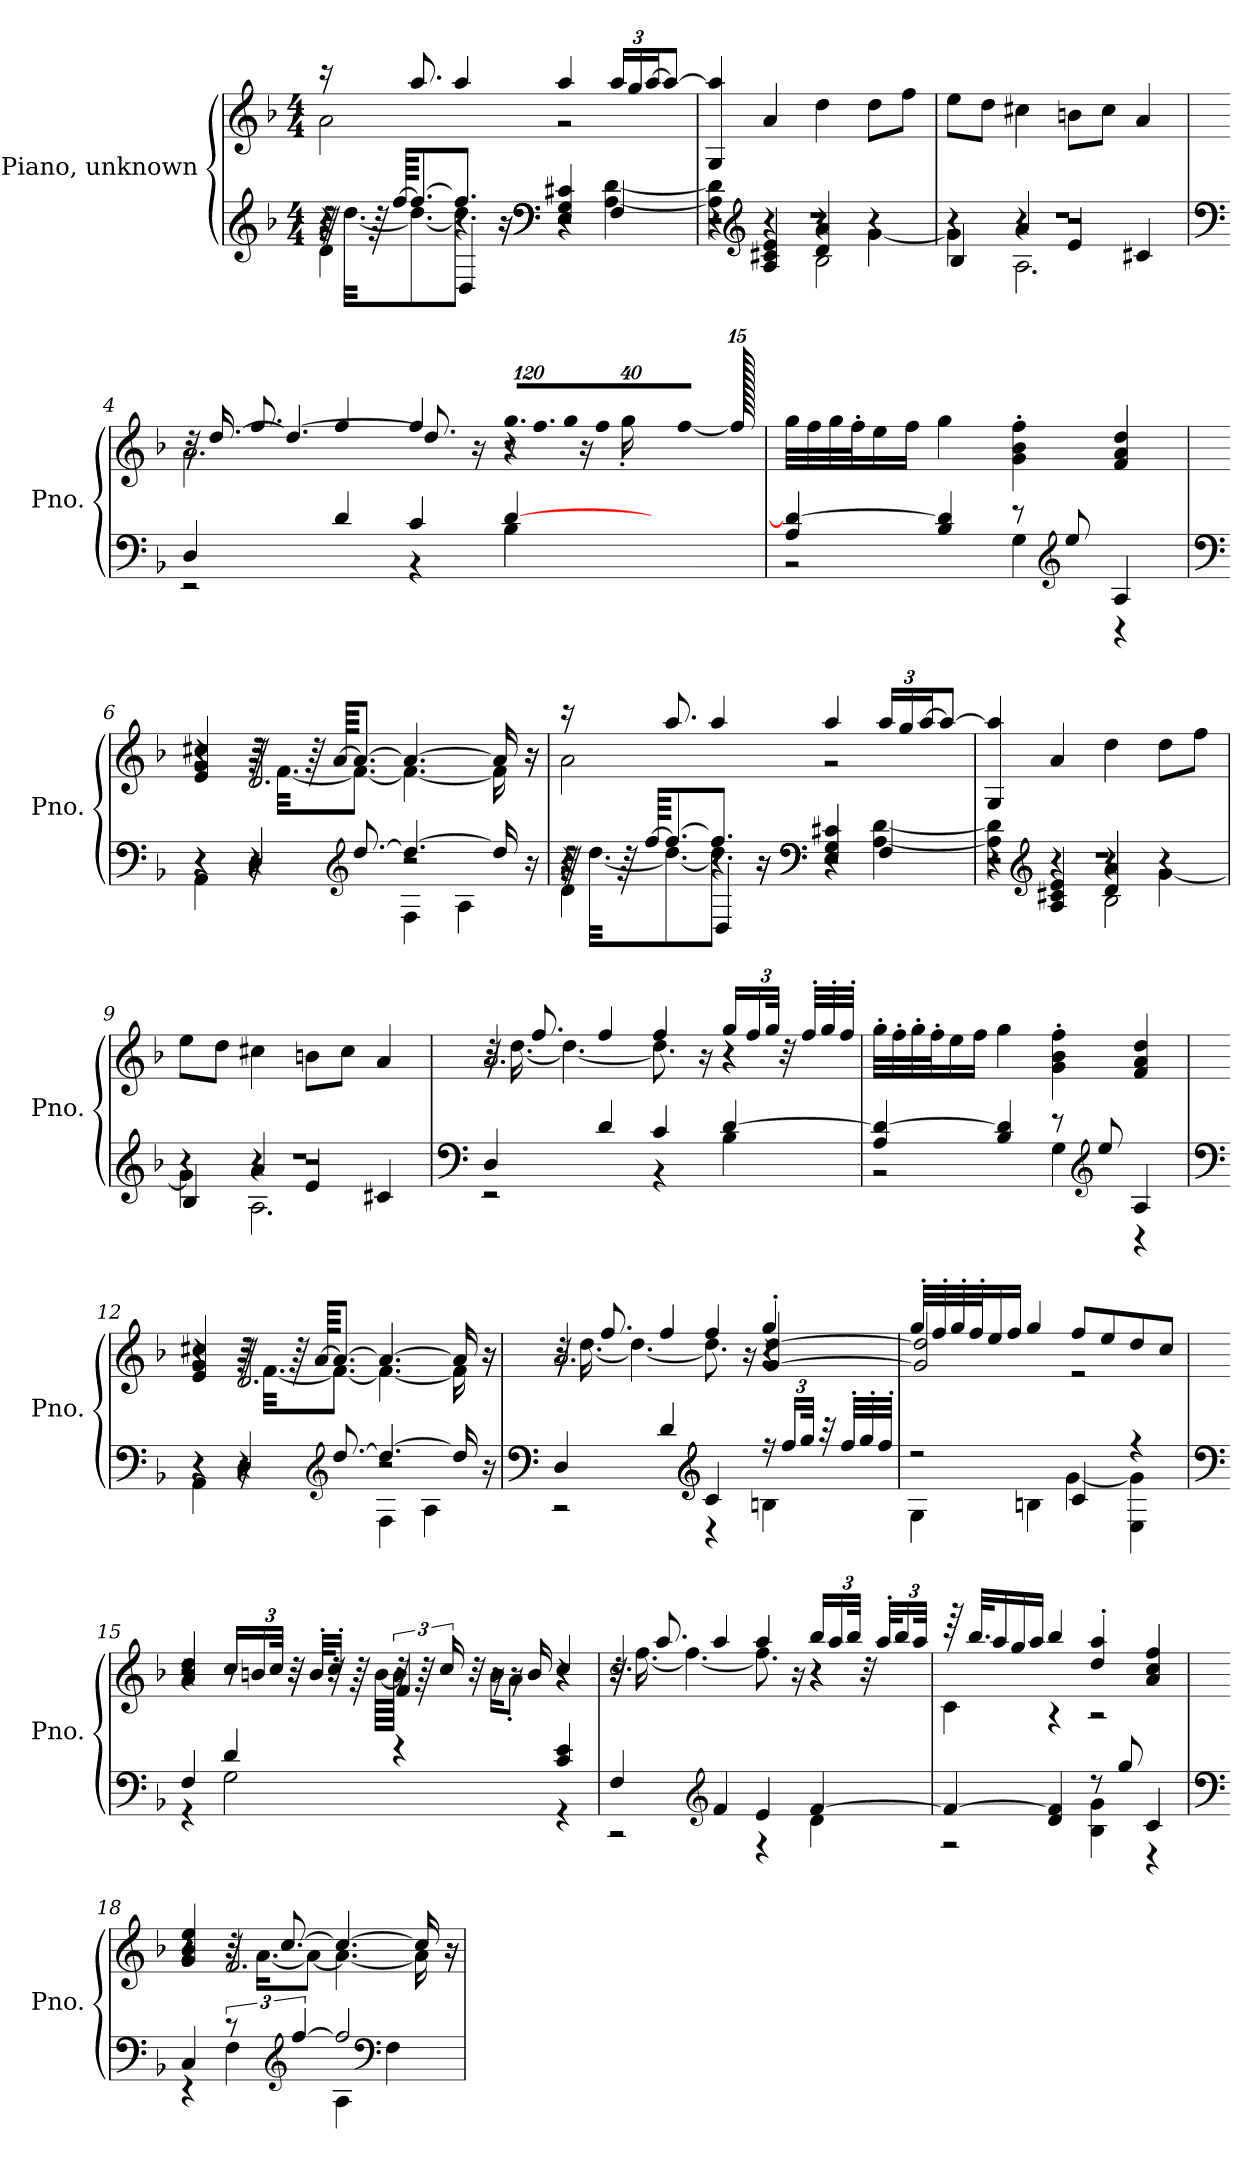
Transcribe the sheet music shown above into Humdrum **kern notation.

**kern	**kern
*part1	*part1
*staff2	*staff1
*I"Piano, unknown	*
*I'Pno.	*
*clefG2	*clefG2
*k[b-]	*k[b-]
*M4/4	*M4/4
*MM120	*MM120
=1	=1
*^	*^
*	*^	*	*
*	*	*^	*	*
32r	64r	4r	4d\	16r	2a\
.	[32.dd\KKL	.	.	.	.
64r	.	.	.	.	.
[64ff/KKKL	.	.	.	.	.
8.ff/_	8.dd\_	.	.	8.aa/	.
8.ff/J]	8.dd\J]	4D/	4r	4aa/	.
16r	16r	.	.	.	.
*clefF4	*	*	*	*	*
2r	2r	4E/ 4G/ 4c#X/	4r	4aa/	2r
*	*	*	*	*Xbrackettup	*
.	.	4F/	[4A\ [4d\	24aa/LL	.
.	.	.	.	24gg/	.
.	.	.	.	[24aa/J	.
.	.	.	.	8aa/J_	.
*	*	*	*	*v	*v
=2	=2	=2	=2	=2
1r	2r	4r	4A\] 4d\]	4G/ 4aa/]
*clefG2	*	*	*	*
.	.	4A/ 4c#X/ 4e/	4r	4a/
.	4r	4d/ 4a/	2B-\	4dd\
.	[4g\	4r	.	8dd\L
.	.	.	.	8ff\J
=3	=3	=3	=3	=3
1r	4g\]	4B-/	4r	8ee\L
.	.	.	.	8dd\J
.	4r	4a/	2.A\	4cc#X\
.	2r	4e/	.	8bn\L
.	.	.	.	8cc#\J
.	.	4c#X/	.	4a/
*v	*v	*v	*v	*
!!LO:LB:g=z
=4	=4
*clefF4	*
*^	*^
*	*	*	*^
4D/	2r	16r	2.a\	32r
.	.	.	.	[16.dd/
.	.	8.ff/	.	.
.	.	.	.	4.dd/_
4d/	.	4ff/	.	.
4c/	4r	4ff/	.	8.dd/]
.	.	.	.	16r
!	!	!LO:N:vis=32.	!	!
[4d/	4B-\	1920%103gg/LLL	8r	4r
!	!	!LO:N:vis=32.	!	!
.	.	1920%103ff/	.	.
!	!	!LO:N:vis=32	!	!
.	.	640%23gg/J	.	.
.	.	.	16r	.
!	!	!LO:N:vis=16	!	!
.	.	1920%137ff/	.	.
.	.	.	16gg'\	.
.	.	[480%17ff/JJ	.	.
1920ryy	1920ryy	1920ff/]	1920ryy	1920ryy
*	*	*v	*v	*v
=5	=5	=5
4A/ 4d/_	2r	32gg\LLL
.	.	32ff\
.	.	32gg\
.	.	32ff'\J
.	.	16ee\
.	.	16ff\JJ
4B-/ 4d/]	.	4gg\
8r	4G\	4g\' 4b-\' 4ff\'
*clefG2	*	*
8ee/	.	.
4A/	4r	4f/ 4a/ 4dd/
*v	*v	*
!!LO:LB:g=z
=6	=6
*clefF4	*
*^	*^
*	*^	*	*^
4r	4AA\	4r	4e/ 4g/ 4cc#X/	4r	4r
16r	4r	4D/	32r	64r	2.d/
.	.	.	.	[32.f\KKL	.
.	.	.	64r	.	.
.	.	.	[64a/KKKL	.	.
*clefG2	*	*	*	*	*
[8.dd/	.	.	8.a/J_	8.f\J_	.
4.dd/_	4F\	2r	4.a/_	4.f\_	.
.	4A\	.	.	.	.
16dd/]	.	.	16a/]	16f\]	.
16r	.	.	16r	16r	.
*	*	*	*	*v	*v
=7	=7	=7	=7	=7
*	*	*^	*	*
32r	64r	4r	4d\	16r	2a\
.	[32.dd\KKL	.	.	.	.
64r	.	.	.	.	.
[64ff/KKKL	.	.	.	.	.
8.ff/_	8.dd\_	.	.	8.aa/	.
8.ff/J]	8.dd\J]	4D/	4r	4aa/	.
16r	16r	.	.	.	.
*clefF4	*	*	*	*	*
2r	2r	4E/ 4G/ 4c#X/	4r	4aa/	2r
.	.	4F/	[4A\ [4d\	24aa/LL	.
.	.	.	.	24gg/	.
.	.	.	.	[24aa/J	.
.	.	.	.	8aa/J_	.
*	*	*	*	*v	*v
=8	=8	=8	=8	=8
1r	2r	4r	4A\] 4d\]	4G/ 4aa/]
*clefG2	*	*	*	*
.	.	4A/ 4c#X/ 4e/	4r	4a/
.	4r	4d/ 4a/	2B-\	4dd\
.	[4g\	4r	.	8dd\L
.	.	.	.	8ff\J
!!LO:LB:g=z
=9	=9	=9	=9	=9
1r	4g\]	4B-/	4r	8ee\L
.	.	.	.	8dd\J
.	4r	4a/	2.A\	4cc#X\
.	2r	4e/	.	8bn\L
.	.	.	.	8cc#\J
.	.	4c#X/	.	4a/
*v	*v	*v	*v	*
=10	=10
*clefF4	*
*^	*^
*	*	*	*^
4D/	2r	16r	32r	2.a/
.	.	.	[16.dd\	.
.	.	8.ff/	.	.
.	.	.	4.dd\_	.
4d/	.	4ff/	.	.
4c/	4r	4ff/	8.dd\]	.
.	.	.	16r	.
[4d/	4B-\	16gg/LL	4r	4r
.	.	24ff/	.	.
.	.	48gg/JJk	.	.
.	.	32r	.	.
.	.	32ff'/LLL	.	.
.	.	32gg'/	.	.
.	.	32ff'/JJJ	.	.
*	*	*v	*v	*v
=11	=11	=11
4A/ 4d/_	2r	32gg'\LLL
.	.	32ff'\
.	.	32gg'\
.	.	32ff'\J
.	.	16ee\
.	.	16ff\JJ
4B-/ 4d/]	.	4gg\
8r	4G\	4g\' 4b-\' 4ff\'
*clefG2	*	*
8ee/	.	.
4A/	4r	4f/ 4a/ 4dd/
*v	*v	*
!!LO:LB:g=z
=12	=12
*clefF4	*
*^	*^
*	*^	*	*^
4r	4AA\	4r	4e/ 4g/ 4cc#X/	4r	4r
16r	4r	4D/	32r	64r	2.d/
.	.	.	.	[32.f\KKL	.
.	.	.	64r	.	.
.	.	.	[64a/KKKL	.	.
*clefG2	*	*	*	*	*
[8.dd/	.	.	8.a/J_	8.f\J_	.
4.dd/_	4F\	2r	4.a/_	4.f\_	.
.	4A\	.	.	.	.
16dd/]	.	.	16a/]	16f\]	.
16r	.	.	16r	16r	.
*v	*v	*v	*	*	*
=13	=13	=13	=13
*clefF4	*	*	*
*^	*	*	*
4D/	2r	16r	32r	2.a/
.	.	.	[16.dd\	.
.	.	8.ff/	.	.
.	.	.	4.dd\_	.
4d/	.	4ff/	.	.
*clefG2	*	*	*	*
4c/	4r	4ff/	8.dd\]	.
.	.	.	16r	.
16r	4Bn\	4gg'/	4r	[4g/ [4dd/
*Xbrackettup	*	*	*	*
24ff/LL	.	.	.	.
48gg/JJk	.	.	.	.
32r	.	.	.	.
32ff'/LLL	.	.	.	.
32gg'/	.	.	.	.
32ff'/JJJ	.	.	.	.
*	*	*	*v	*v
!!LO:LB:g=z
=14	=14	=14	=14
2r	4G\	32gg'/LLL	2g/] 2dd/]
.	.	32ff'/	.
.	.	32gg'/	.
.	.	32ff'/J	.
.	.	16ee/	.
.	.	16ff/JJ	.
.	4Bn\	4gg/	.
4c/	[4g\	8ff/L	2r
.	.	8ee/	.
4r	4E\ 4g\]	8dd/	.
.	.	8cc/J	.
*	*	*v	*v
=15	=15	=15
*clefF4	*	*
*	*	*^
*	*	*	*^
4F/	4r	4a/ 4dd/	4r	2r
4d/	2G\	16cc/LL	8r	.
.	.	24bn/	.	.
.	.	48cc/JJk	.	.
.	.	32r	16r	.
.	.	32b'/KLL	.	.
.	.	16cc'/JJ	32r	.
.	.	.	64r	.
.	.	.	[64b\LLLL	.
*	*	*brackettup	*	*
4r	.	48r	64b\JJJJ]	4f/
.	.	.	64r	.
.	.	24cc/	.	.
.	.	.	32r	.
.	.	16r	16b\KL	.
.	.	16r	8a'\J	.
.	.	16b/	.	.
4c/ 4e/	4r	4cc/	4r	4r
!!LO:PB:g=z	!!	!!
=16	=16	=16	=16	=16
4F/	2r	16r	32r	2.cc/
.	.	.	[16.ff\	.
.	.	8.aa/	.	.
.	.	.	4.ff\_	.
*clefG2	*	*	*	*
4f/	.	4aa/	.	.
4e/	4r	4aa/	8.ff\]	.
.	.	.	16r	.
[4f/	4d\	16bb-/LL	4r	4r
*	*	*Xbrackettup	*	*
.	.	24aa/	.	.
.	.	48bb-/JJk	.	.
.	.	32r	.	.
.	.	32aa'/KLL	.	.
.	.	24bb-/	.	.
.	.	48aa/JJk	.	.
*	*	*	*v	*v
=17	=17	=17	=17
4f/_	2r	64r	4c\
.	.	32.bb-/KLL	.
.	.	16aa/	.
.	.	16gg/	.
.	.	16aa/JJ	.
4d/ 4f/]	.	4bb-/	4r
8r	4B-\ 4g\	4dd/' 4aa/'	2r
8gg/	.	.	.
4c/	4r	4a/ 4cc/ 4ff/	.
*	*	*v	*v
!!LO:LB:g=z
=18	=18	=18
*clefF4	*	*
*	*	*^
*	*	*	*^
4C/	4r	4g/ 4b-/ 4ee/	4r	4r
*brackettup	*	*	*	*
12r	4F\	16r	32r	2.f/
.	.	.	[16.a\KL	.
.	.	[8.cc/	.	.
*clefG2	*	*	*	*
[6ff/	.	.	.	.
.	.	.	8a\J_	.
2ff/]	4A\	4.cc/_	4.a\_	.
*clefF4	*	*	*	*
.	4F\	.	.	.
.	.	16cc/]	16a\]	.
.	.	16r	16r	.
*v	*v	*	*	*
*	*v	*v	*v
=	=
*-	*-
